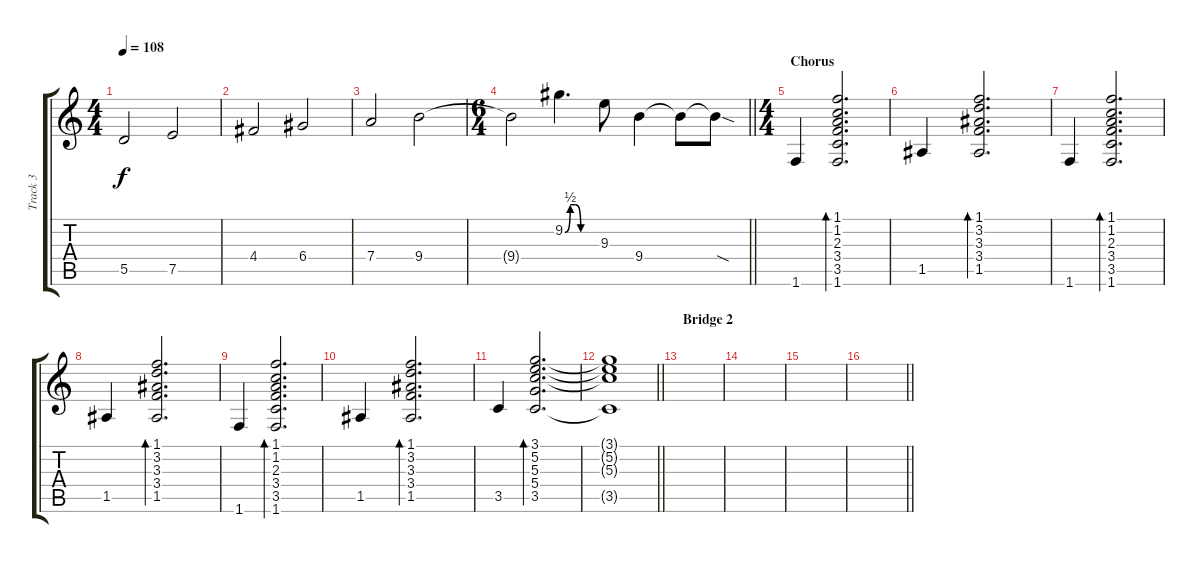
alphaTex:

\track ("Track 3" "Track 3") {instrument distortionguitar}
\staff {score tabs}
\tuning (E4 B3 G3 D3 A2 E2) {hide}
\ts (4 4)
\tempo 108
\clef g2
\ks c
5.5.2{dy f} 7.5.2 |
4.4.2 6.4.2 |
7.4.2 9.4.2 |
\ts (6 4)
\barLineRight lightlight
9.4{t}.2 9.2{be (custom 0 0 10 2 20 2 30 0 60 0)}.4{d} 9.3.8 9.4.4 9.4{t}.8 9.4{sod t}.8 |
\ts (4 4)
\section ("" "Chorus")
1.6.4{volume 4 instrument distortionguitar} (1.1 1.2 2.3 3.4 3.5 1.6).2{d bd 480} |
1.5.4 (1.1 3.2 3.3 3.4 1.5).2{d bd 480} |
1.6.4 (1.1 1.2 2.3 3.4 3.5 1.6).2{d bd 480} |
1.5.4 (1.1 3.2 3.3 3.4 1.5).2{d bd 480} |
1.6.4 (1.1 1.2 2.3 3.4 3.5 1.6).2{d bd 480} |
1.5.4 (1.1 3.2 3.3 3.4 1.5).2{d bd 480} |
3.5.4 (3.1 5.2 5.3 5.4 3.5).2{d bd 480} |
\barLineRight lightlight
(3.1{t} 5.2{t} 5.3{t} 3.5{t}).1 |
\section ("" "Bridge 2")
|
|
|
\barLineRight lightlight
